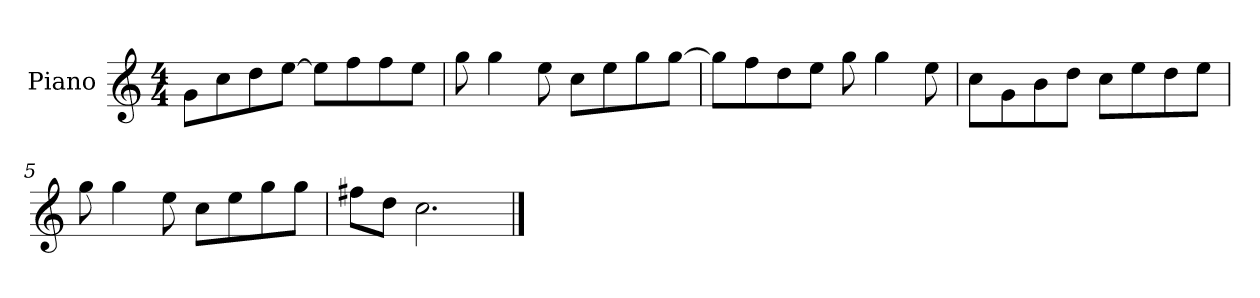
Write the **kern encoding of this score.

**kern
*part1
*staff1
*I"Piano
*I'P-no
*clefG2
*k[]
*M4/4
*MM90
=1
8g\L
8cc\
8dd\
[8ee\J
8ee\L]
8ff\
8ff\
8ee\J
=2
8gg\
4gg\
8ee\
8cc\L
8ee\
8gg\
[8gg\J
=3
8gg\L]
8ff\
8dd\
8ee\J
8gg\
4gg\
8ee\
=4
8cc\L
8g\
8b\
8dd\J
8cc\L
8ee\
8dd\
8ee\J
=5
8gg\
4gg\
8ee\
8cc\L
8ee\
8gg\
8gg\J
!!LO:LB:g=z
=6
8ff#X\L
8dd\J
2.cc\
==
*-
